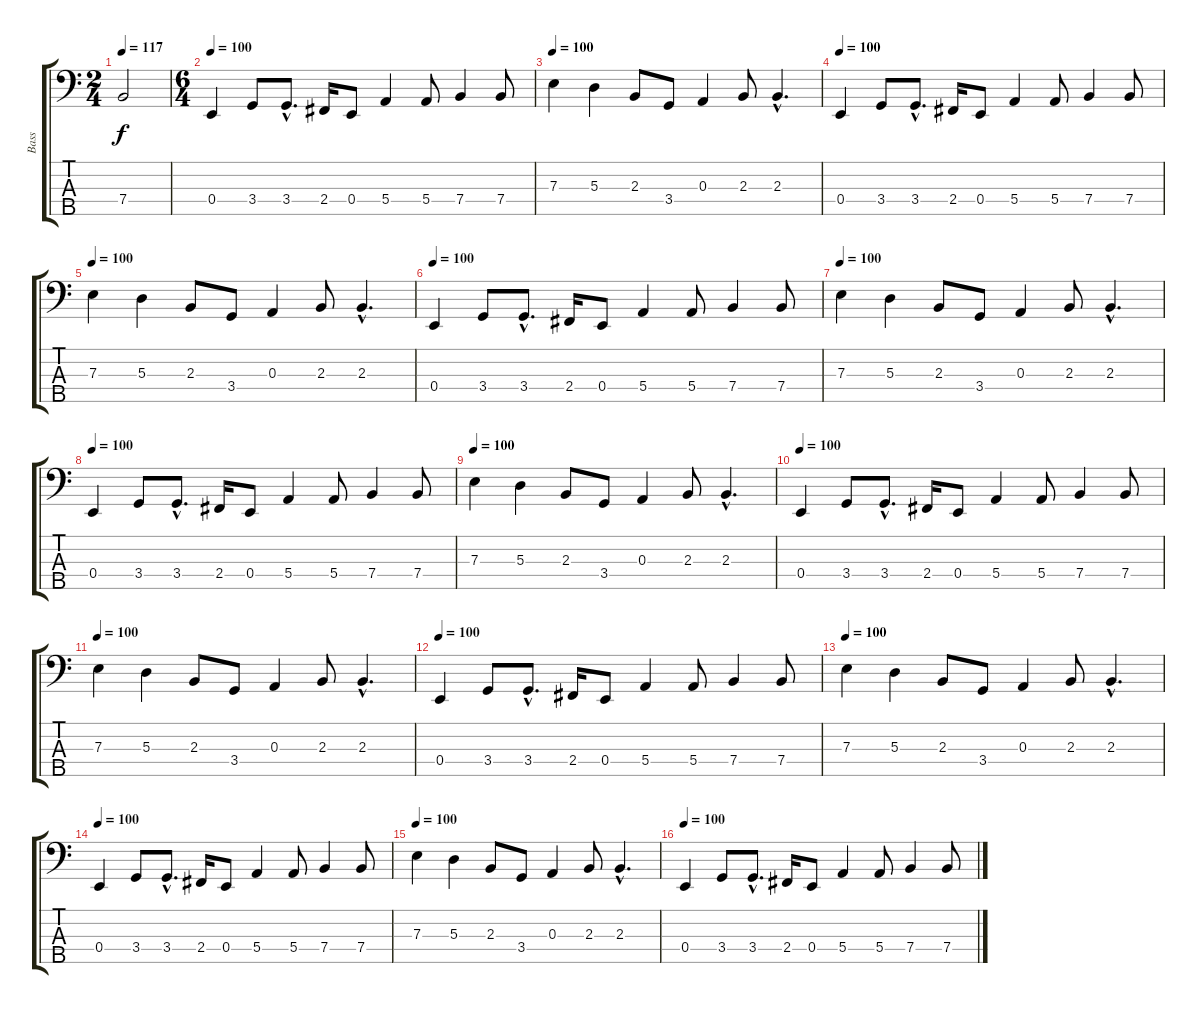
\track ("Bass" "Bass") {instrument electricbassfinger}
\staff {score tabs}
\tuning (G2 D2 A1 E1 B0) {hide}
\ts (2 4)
\tempo 117
\tempo 100
\tempo 117
\clef f4
\ks c
7.4.2{dy f instrument electricbassfinger} |
\ts (6 4)
\tempo 100
0.4.4 3.4.8 3.4{hac}.8{d} 2.4.16 0.4.8 5.4.4 5.4.8 7.4.4 7.4.8 |
\tempo 100
7.3.4 5.3.4 2.3.8 3.4.8 0.3.4 2.3.8 2.3{hac}.4{d} |
\tempo 100
0.4.4 3.4.8 3.4{hac}.8{d} 2.4.16 0.4.8 5.4.4 5.4.8 7.4.4 7.4.8 |
\tempo 100
7.3.4 5.3.4 2.3.8 3.4.8 0.3.4 2.3.8 2.3{hac}.4{d} |
\tempo 100
0.4.4 3.4.8 3.4{hac}.8{d} 2.4.16 0.4.8 5.4.4 5.4.8 7.4.4 7.4.8 |
\tempo 100
7.3.4 5.3.4 2.3.8 3.4.8 0.3.4 2.3.8 2.3{hac}.4{d} |
\tempo 100
0.4.4 3.4.8 3.4{hac}.8{d} 2.4.16 0.4.8 5.4.4 5.4.8 7.4.4 7.4.8 |
\tempo 100
7.3.4 5.3.4 2.3.8 3.4.8 0.3.4 2.3.8 2.3{hac}.4{d} |
\tempo 100
0.4.4 3.4.8 3.4{hac}.8{d} 2.4.16 0.4.8 5.4.4 5.4.8 7.4.4 7.4.8 |
\tempo 100
7.3.4 5.3.4 2.3.8 3.4.8 0.3.4 2.3.8 2.3{hac}.4{d} |
\tempo 100
0.4.4 3.4.8 3.4{hac}.8{d} 2.4.16 0.4.8 5.4.4 5.4.8 7.4.4 7.4.8 |
\tempo 100
7.3.4 5.3.4 2.3.8 3.4.8 0.3.4 2.3.8 2.3{hac}.4{d} |
\tempo 100
0.4.4 3.4.8 3.4{hac}.8{d} 2.4.16 0.4.8 5.4.4 5.4.8 7.4.4 7.4.8 |
\tempo 100
7.3.4 5.3.4 2.3.8 3.4.8 0.3.4 2.3.8 2.3{hac}.4{d} |
\tempo 100
0.4.4 3.4.8 3.4{hac}.8{d} 2.4.16 0.4.8 5.4.4 5.4.8 7.4.4 7.4.8
